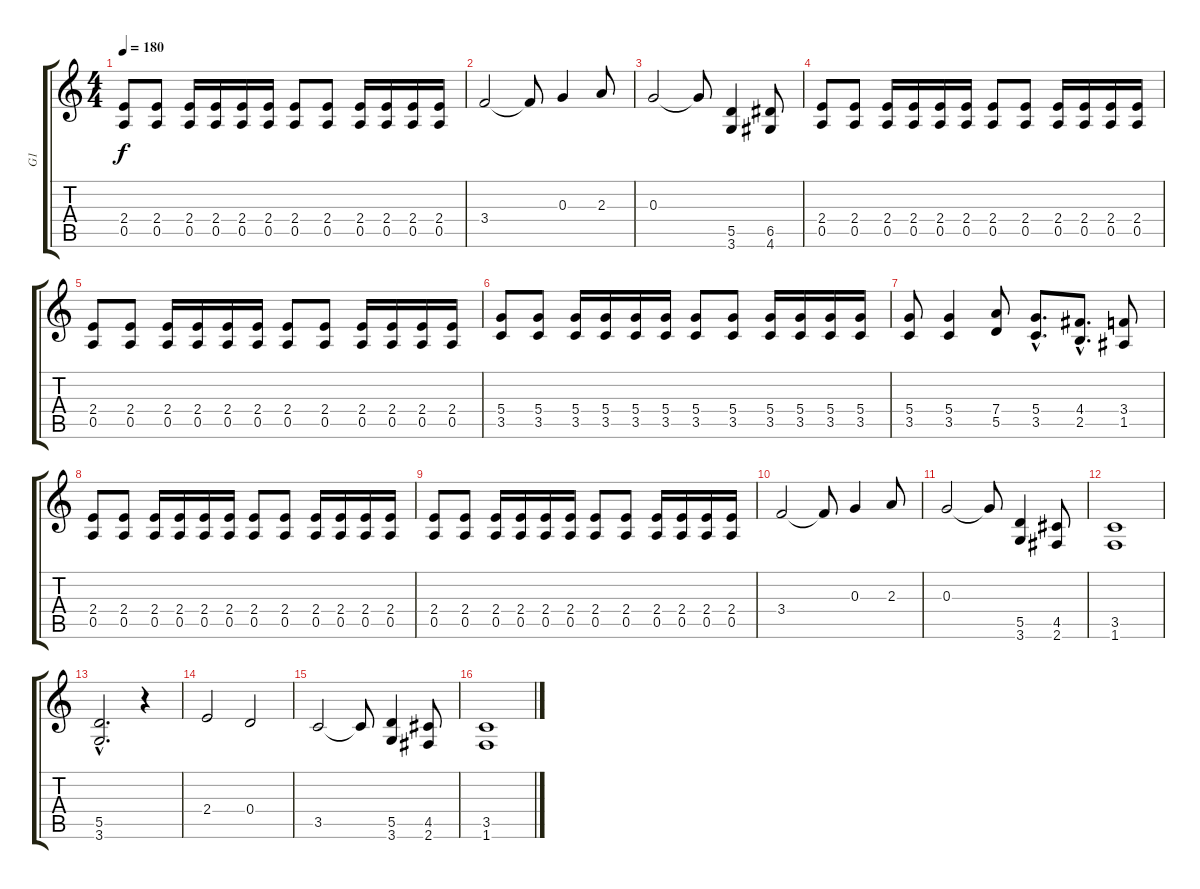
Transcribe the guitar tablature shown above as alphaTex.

\track ("G1" "G1") {instrument distortionguitar}
\staff {score tabs}
\tuning (E4 B3 G3 D3 A2 E2) {hide}
\ts (4 4)
\tempo 180
\clef g2
\ks c
(2.4 0.5).8{dy f} (2.4 0.5).8 (2.4 0.5).16 (2.4 0.5).16 (2.4 0.5).16 (2.4 0.5).16 (2.4 0.5).8 (2.4 0.5).8 (2.4 0.5).16 (2.4 0.5).16 (2.4 0.5).16 (2.4 0.5).16 |
3.4.2 3.4{t}.8 0.3.4 2.3.8 |
0.3.2 0.3{t}.8 (5.5 3.6).4 (6.5 4.6).8 |
(2.4 0.5).8 (2.4 0.5).8 (2.4 0.5).16 (2.4 0.5).16 (2.4 0.5).16 (2.4 0.5).16 (2.4 0.5).8 (2.4 0.5).8 (2.4 0.5).16 (2.4 0.5).16 (2.4 0.5).16 (2.4 0.5).16 |
(2.4 0.5).8 (2.4 0.5).8 (2.4 0.5).16 (2.4 0.5).16 (2.4 0.5).16 (2.4 0.5).16 (2.4 0.5).8 (2.4 0.5).8 (2.4 0.5).16 (2.4 0.5).16 (2.4 0.5).16 (2.4 0.5).16 |
(5.4 3.5).8 (5.4 3.5).8 (5.4 3.5).16 (5.4 3.5).16 (5.4 3.5).16 (5.4 3.5).16 (5.4 3.5).8 (5.4 3.5).8 (5.4 3.5).16 (5.4 3.5).16 (5.4 3.5).16 (5.4 3.5).16 |
(5.4 3.5).8 (5.4 3.5).4 (7.4 5.5).8 (5.4{hac} 3.5{hac}).8{d} (4.4{hac} 2.5{hac}).8{d} (3.4 1.5).8 |
(2.4 0.5).8 (2.4 0.5).8 (2.4 0.5).16 (2.4 0.5).16 (2.4 0.5).16 (2.4 0.5).16 (2.4 0.5).8 (2.4 0.5).8 (2.4 0.5).16 (2.4 0.5).16 (2.4 0.5).16 (2.4 0.5).16 |
(2.4 0.5).8 (2.4 0.5).8 (2.4 0.5).16 (2.4 0.5).16 (2.4 0.5).16 (2.4 0.5).16 (2.4 0.5).8 (2.4 0.5).8 (2.4 0.5).16 (2.4 0.5).16 (2.4 0.5).16 (2.4 0.5).16 |
3.4.2 3.4{t}.8 0.3.4 2.3.8 |
0.3.2 0.3{t}.8 (5.5 3.6).4 (4.5 2.6).8 |
(3.5 1.6).1 |
(5.5{hac} 3.6{hac}).2{d} r.4 |
2.4.2 0.4.2 |
3.5.2 3.5{t}.8 (5.5 3.6).4 (4.5 2.6).8 |
(3.5 1.6).1
